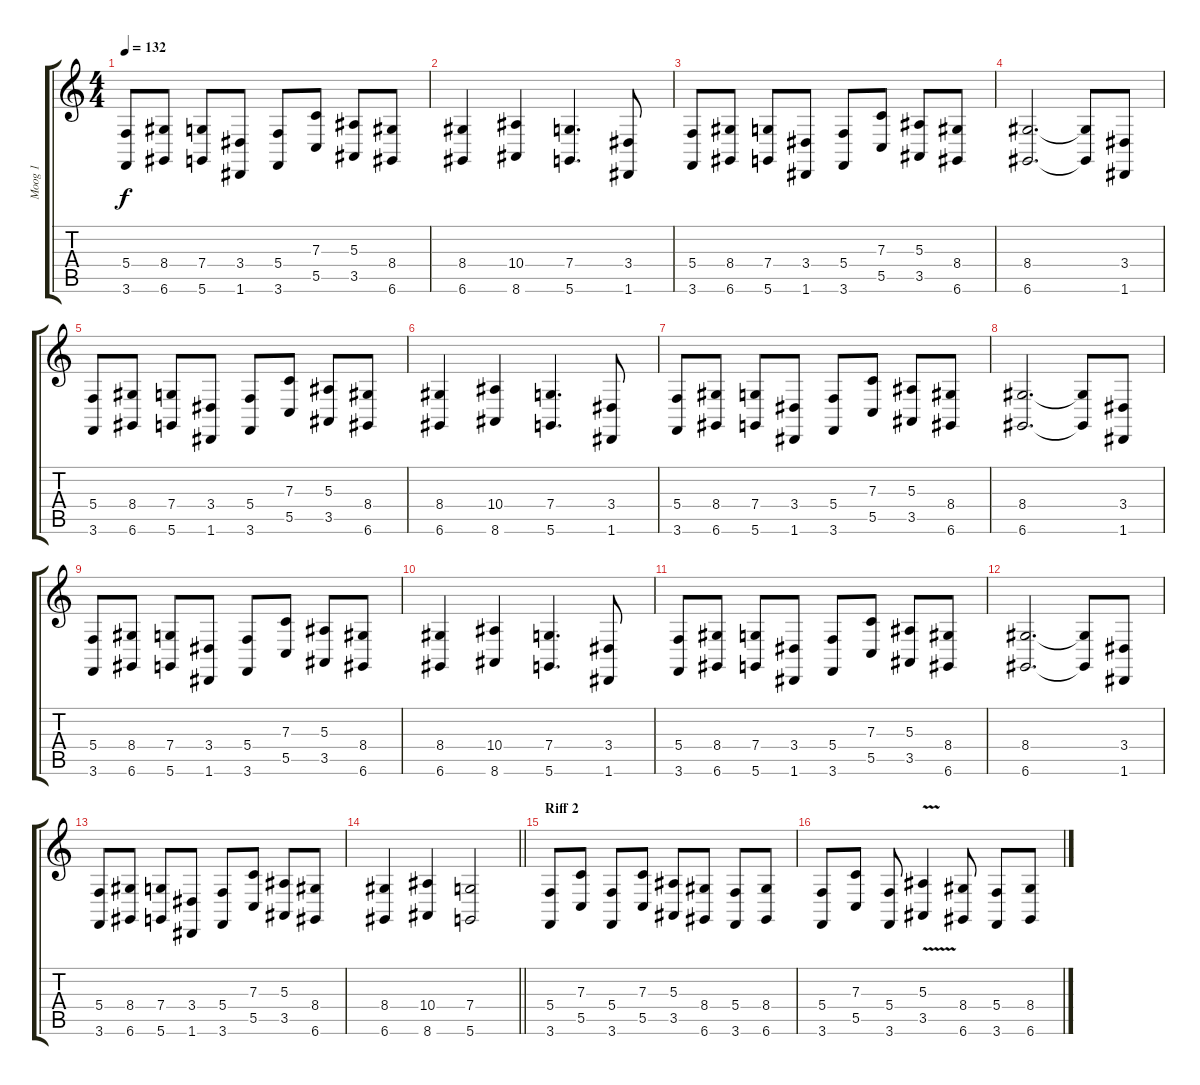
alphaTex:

\track ("Moog 1" "Moog 1") {instrument churchorgan}
\staff {score tabs}
\tuning (D4 A3 F3 C3 G2 D2) {hide}
\ts (4 4)
\tempo 132
\clef g2
\ks c
(5.4 3.6).8{dy f} (8.4 6.6).8 (7.4 5.6).8 (3.4 1.6).8 (5.4 3.6).8 (7.3 5.5).8 (5.3 3.5).8 (8.4 6.6).8 |
(8.4 6.6).4 (10.4 8.6).4 (7.4 5.6).4{d} (3.4 1.6).8 |
(5.4 3.6).8 (8.4 6.6).8 (7.4 5.6).8 (3.4 1.6).8 (5.4 3.6).8 (7.3 5.5).8 (5.3 3.5).8 (8.4 6.6).8 |
(8.4 6.6).2{d} (8.4{t} 6.6{t}).8 (3.4 1.6).8 |
(5.4 3.6).8 (8.4 6.6).8 (7.4 5.6).8 (3.4 1.6).8 (5.4 3.6).8 (7.3 5.5).8 (5.3 3.5).8 (8.4 6.6).8 |
(8.4 6.6).4 (10.4 8.6).4 (7.4 5.6).4{d} (3.4 1.6).8 |
(5.4 3.6).8 (8.4 6.6).8 (7.4 5.6).8 (3.4 1.6).8 (5.4 3.6).8 (7.3 5.5).8 (5.3 3.5).8 (8.4 6.6).8 |
(8.4 6.6).2{d} (8.4{t} 6.6{t}).8 (3.4 1.6).8 |
(5.4 3.6).8 (8.4 6.6).8 (7.4 5.6).8 (3.4 1.6).8 (5.4 3.6).8 (7.3 5.5).8 (5.3 3.5).8 (8.4 6.6).8 |
(8.4 6.6).4 (10.4 8.6).4 (7.4 5.6).4{d} (3.4 1.6).8 |
(5.4 3.6).8 (8.4 6.6).8 (7.4 5.6).8 (3.4 1.6).8 (5.4 3.6).8 (7.3 5.5).8 (5.3 3.5).8 (8.4 6.6).8 |
(8.4 6.6).2{d} (8.4{t} 6.6{t}).8 (3.4 1.6).8 |
(5.4 3.6).8 (8.4 6.6).8 (7.4 5.6).8 (3.4 1.6).8 (5.4 3.6).8 (7.3 5.5).8 (5.3 3.5).8 (8.4 6.6).8 |
\barLineRight lightlight
(8.4 6.6).4 (10.4 8.6).4 (7.4 5.6).2 |
\section ("" "Riff 2")
(5.4 3.6).8 (7.3 5.5).8 (5.4 3.6).8 (7.3 5.5).8 (5.3 3.5).8 (8.4 6.6).8 (5.4 3.6).8 (8.4 6.6).8 |
(5.4 3.6).8 (7.3 5.5).8 (5.4 3.6).8 (5.3{v} 3.5{v}).4 (8.4 6.6).8 (5.4 3.6).8 (8.4 6.6).8
